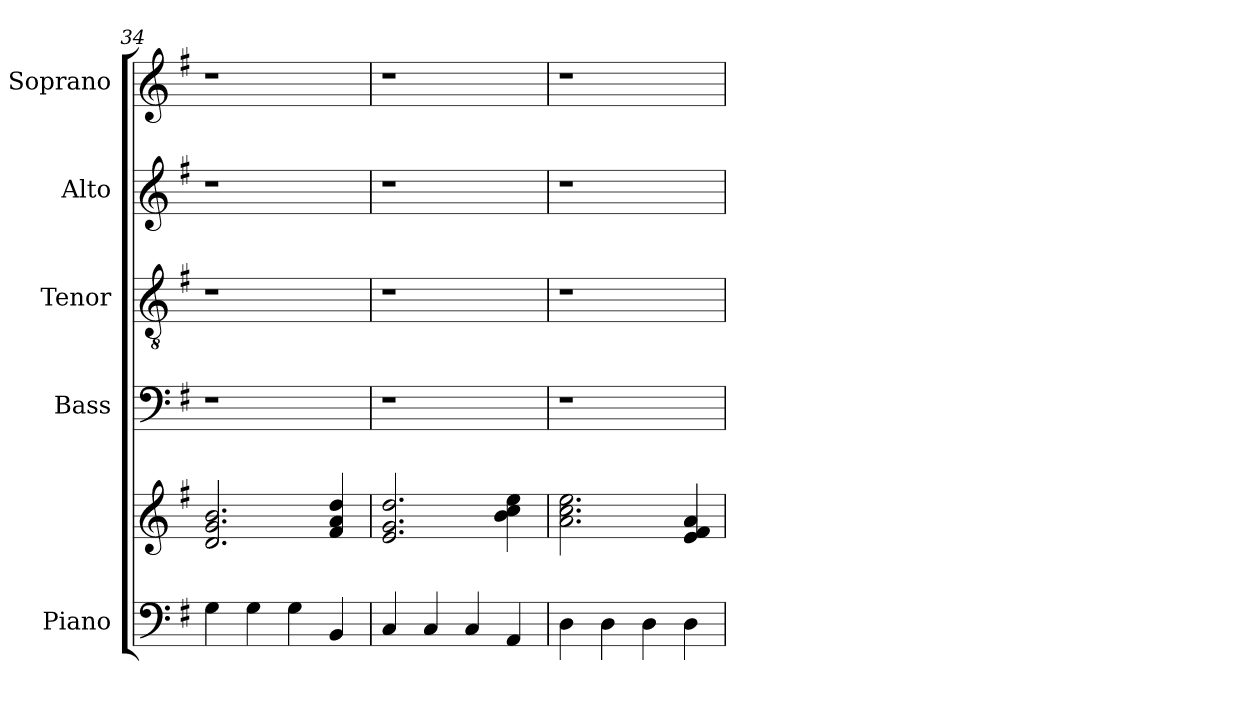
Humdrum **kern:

**kern	**kern	**kern	**kern	**kern	**kern
*part5	*part5	*part4	*part3	*part2	*part1
*staff6	*staff5	*staff4	*staff3	*staff2	*staff1
*I"Piano	*	*I"Bass	*I"Tenor	*I"Alto	*I"Soprano
*	*	*I'B.	*I'T.	*I'A.	*I'S.
*clefF4	*clefG2	*clefF4	*clefGv2	*clefG2	*clefG2
*k[f#]	*k[f#]	*k[f#]	*k[f#]	*k[f#]	*k[f#]
*G:	*G:	*G:	*G:	*G:	*G:
=34	=34	=34	=34	=34	=34
4G\	2.g/ 2.d/ 2.b/	1r	1r	1r	1r
4G\	.	.	.	.	.
4G\	.	.	.	.	.
4BB/	4dd/ 4a/ 4f#/	.	.	.	.
=35	=35	=35	=35	=35	=35
4C/	2.g/ 2.e/ 2.dd/	1r	1r	1r	1r
4C/	.	.	.	.	.
4C/	.	.	.	.	.
4AA/	4b\ 4ee\ 4cc\	.	.	.	.
=36	=36	=36	=36	=36	=36
4D\	2.cc\ 2.a\ 2.ee\	1r	1r	1r	1r
4D\	.	.	.	.	.
4D\	.	.	.	.	.
4D\	4a/ 4e/ 4f#/	.	.	.	.
=	=	=	=	=	=
*-	*-	*-	*-	*-	*-
